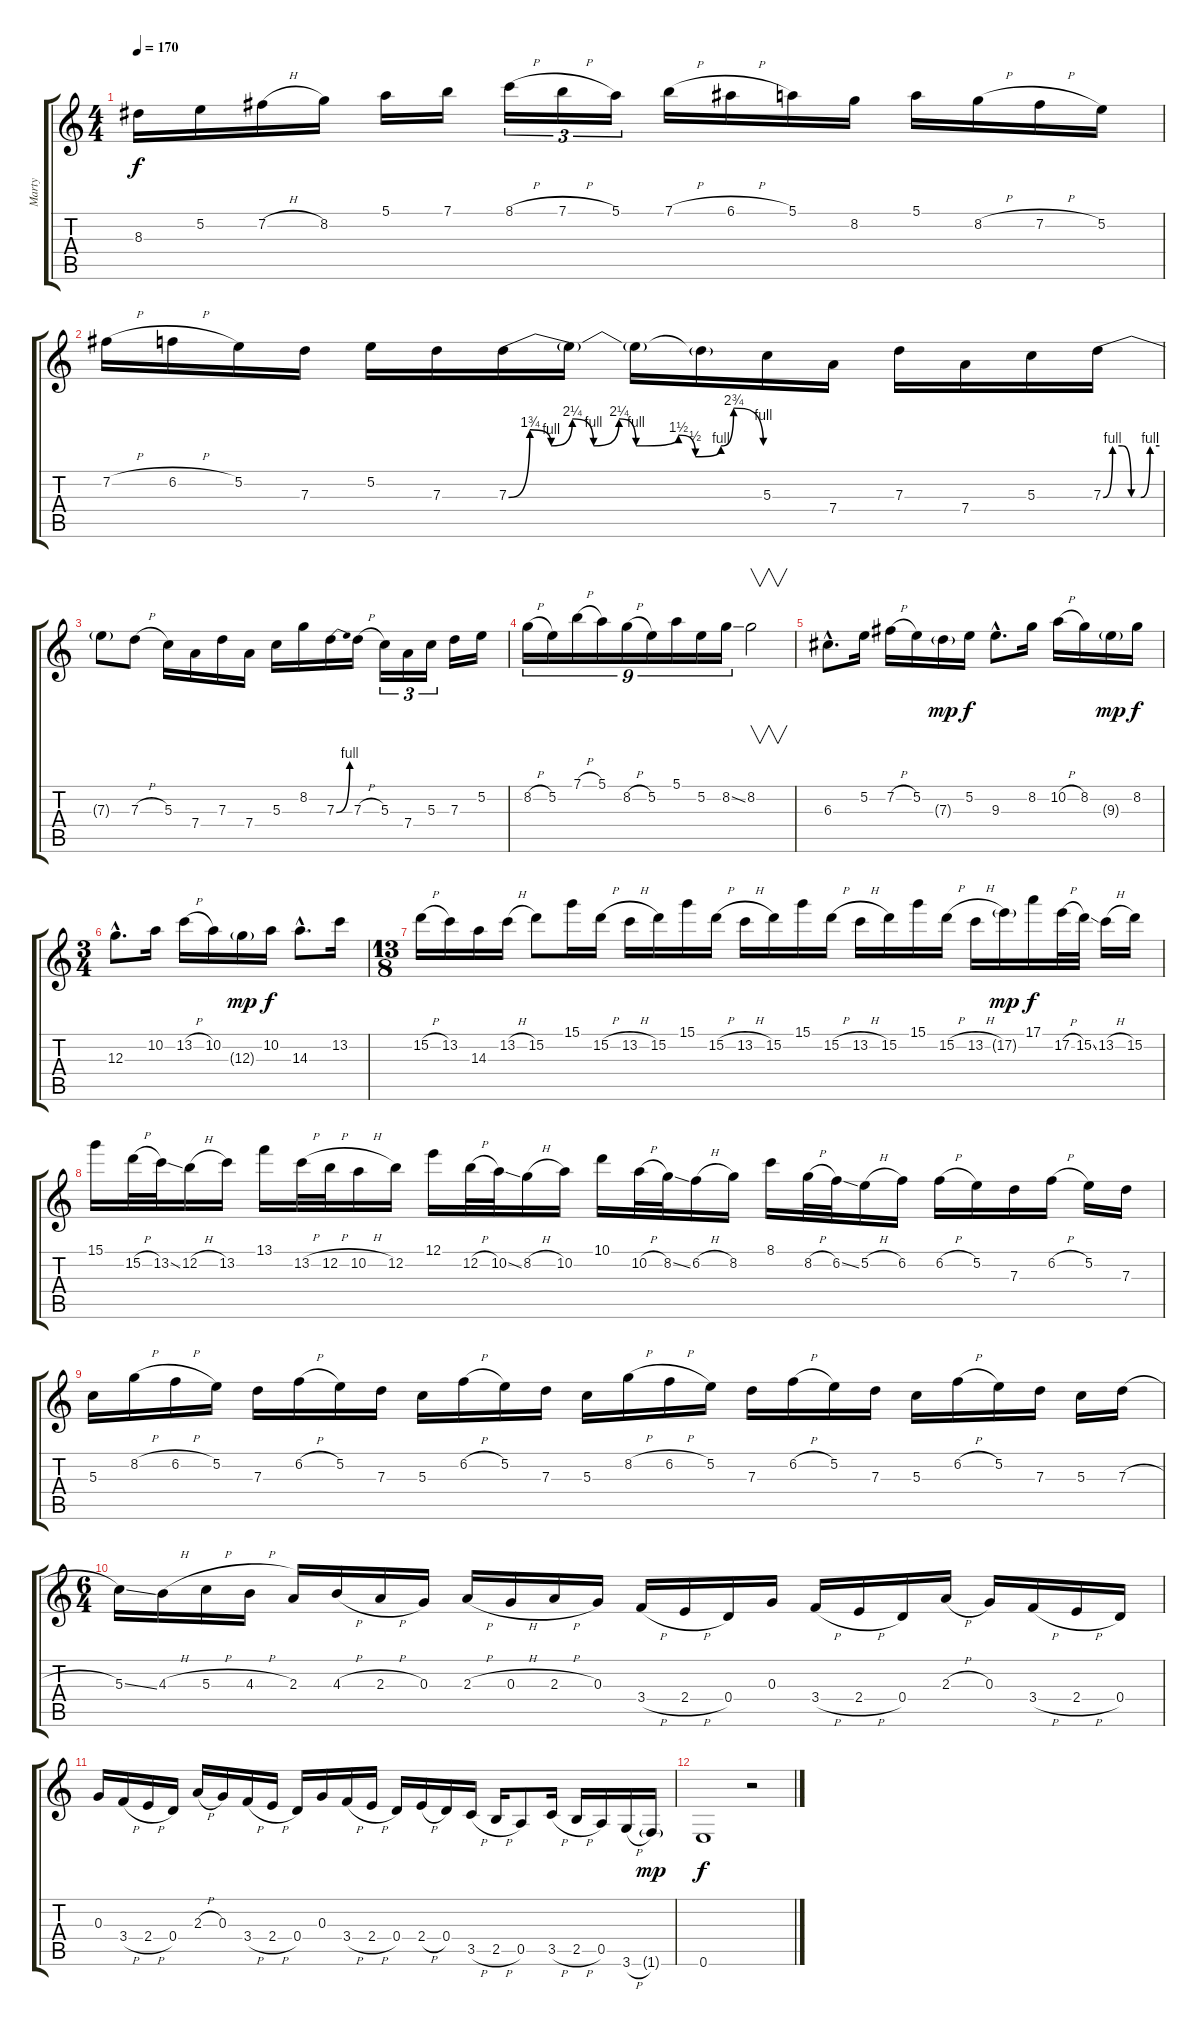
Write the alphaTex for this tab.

\track ("Marty" "Marty") {instrument distortionguitar}
\staff {score tabs}
\tuning (E4 B3 G3 D3 A2 E2) {hide}
\ts (4 4)
\tempo 170
\clef g2
\ks c
8.3.16{dy f} 5.2.16 7.2{h}.16 8.2.16 5.1.16 7.1.16 8.1{h}.16{tu (3 2)} 7.1{h}.16{tu (3 2)} 5.1.16{tu (3 2)} 7.1{h}.16 6.1{h}.16 5.1.16 8.2.16 5.1.16 8.2{h}.16 7.2{h}.16 5.2.16 |
7.2{h}.16 6.2{h}.16 5.2.16 7.3.16 5.2.16 7.3.16 7.3{be (custom 0 0 5 7 10 4 15 9 20 4 26 9 30 4 40 6 44 2 50 4 53 11 60 4)}.16 7.3{t}.16 7.3{t}.16 7.3{t}.16 5.3.16 7.4.16 7.3.16 7.4.16 5.3.16 7.3{be (custom 0 0 10 4 20 4 30 0 40 0 50 4 60 4)}.16 |
7.3{t}.8 7.3{h}.8 5.3.16 7.4.16 7.3.16 7.4.16 5.3.16 8.2.16 7.3{be (bend 0 0 60 4)}.16 7.3{h}.16 5.3.16{tu (3 2)} 7.4.16{tu (3 2)} 5.3.16{tu (3 2)} 7.3.16 5.2.16 |
8.2{h}.16{tu (9 8)} 5.2.16{tu (9 8)} 7.1{h}.16{tu (9 8)} 5.1.16{tu (9 8)} 8.2{h}.16{tu (9 8)} 5.2.16{tu (9 8)} 5.1.16{tu (9 8)} 5.2.16{tu (9 8)} 8.2{ss}.16{tu (9 8)} 8.2.2{v} |
6.3{hac}.8{d} 5.2.16 7.2{h}.16 5.2.16 7.3{g}.16{dy mp} 5.2.16{dy f} 9.3{hac}.8{d} 8.2.16 10.2{h}.16 8.2.16 9.3{g}.16{dy mp} 8.2.16{dy f} |
\ts (3 4)
12.3{hac}.8{d} 10.2.16 13.2{h}.16 10.2.16 12.3{g}.16{dy mp} 10.2.16{dy f} 14.3{hac}.8{d} 13.2.16 |
\ts (13 8)
15.2{h}.16 13.2.16 14.3.16 13.2{h}.16 15.2.8 15.1.16 15.2{h}.16 13.2{h}.16 15.2.16 15.1.16 15.2{h}.16 13.2{h}.16 15.2.16 15.1.16 15.2{h}.16 13.2{h}.16 15.2.16 15.1.16 15.2{h}.16 13.2{h}.16 17.2{g}.16{dy mp} 17.1.16{dy f} 17.2{h}.32 15.2{ss}.32 13.2{h}.16 15.2.16 |
15.1.16 15.2{h}.32 13.2{ss}.32 12.2{h}.16 13.2.16 13.1.16 13.2{h}.32 12.2{h}.32 10.2{h}.16 12.2.16 12.1.16 12.2{h}.32 10.2{ss}.32 8.2{h}.16 10.2.16 10.1.16 10.2{h}.32 8.2{ss}.32 6.2{h}.16 8.2.16 8.1.16 8.2{h}.32 6.2{ss}.32 5.2{h}.16 6.2.16 6.2{h}.16 5.2.16 7.3.16 6.2{h}.16 5.2.16 7.3.16 |
5.3.16 8.2{h}.16 6.2{h}.16 5.2.16 7.3.16 6.2{h}.16 5.2.16 7.3.16 5.3.16 6.2{h}.16 5.2.16 7.3.16 5.3.16 8.2{h}.16 6.2{h}.16 5.2.16 7.3.16 6.2{h}.16 5.2.16 7.3.16 5.3.16 6.2{h}.16 5.2.16 7.3.16 5.3.16 7.3{h}.16 |
\ts (6 4)
5.3{ss}.16 4.3{h}.16 5.3{h}.16 4.3{h}.16 2.3.16 4.3{h}.16 2.3{h}.16 0.3.16 2.3{h}.16 0.3{h}.16 2.3{h}.16 0.3.16 3.4{h}.16 2.4{h}.16 0.4.16 0.3.16 3.4{h}.16 2.4{h}.16 0.4.16 2.3{h}.16 0.3.16 3.4{h}.16 2.4{h}.16 0.4.16 |
0.3.16 3.4{h}.16 2.4{h}.16 0.4.16 2.3{h}.16 0.3.16 3.4{h}.16 2.4{h}.16 0.4.16 0.3.16 3.4{h}.16 2.4{h}.16 0.4.16 2.4{h}.16 0.4.16 3.5{h}.16 2.5{h}.16 0.5.8 3.5{h}.16 2.5{h}.16 0.5.16 3.6{h}.16 1.6{g}.16{dy mp} |
0.6.1{dy f} r.2
